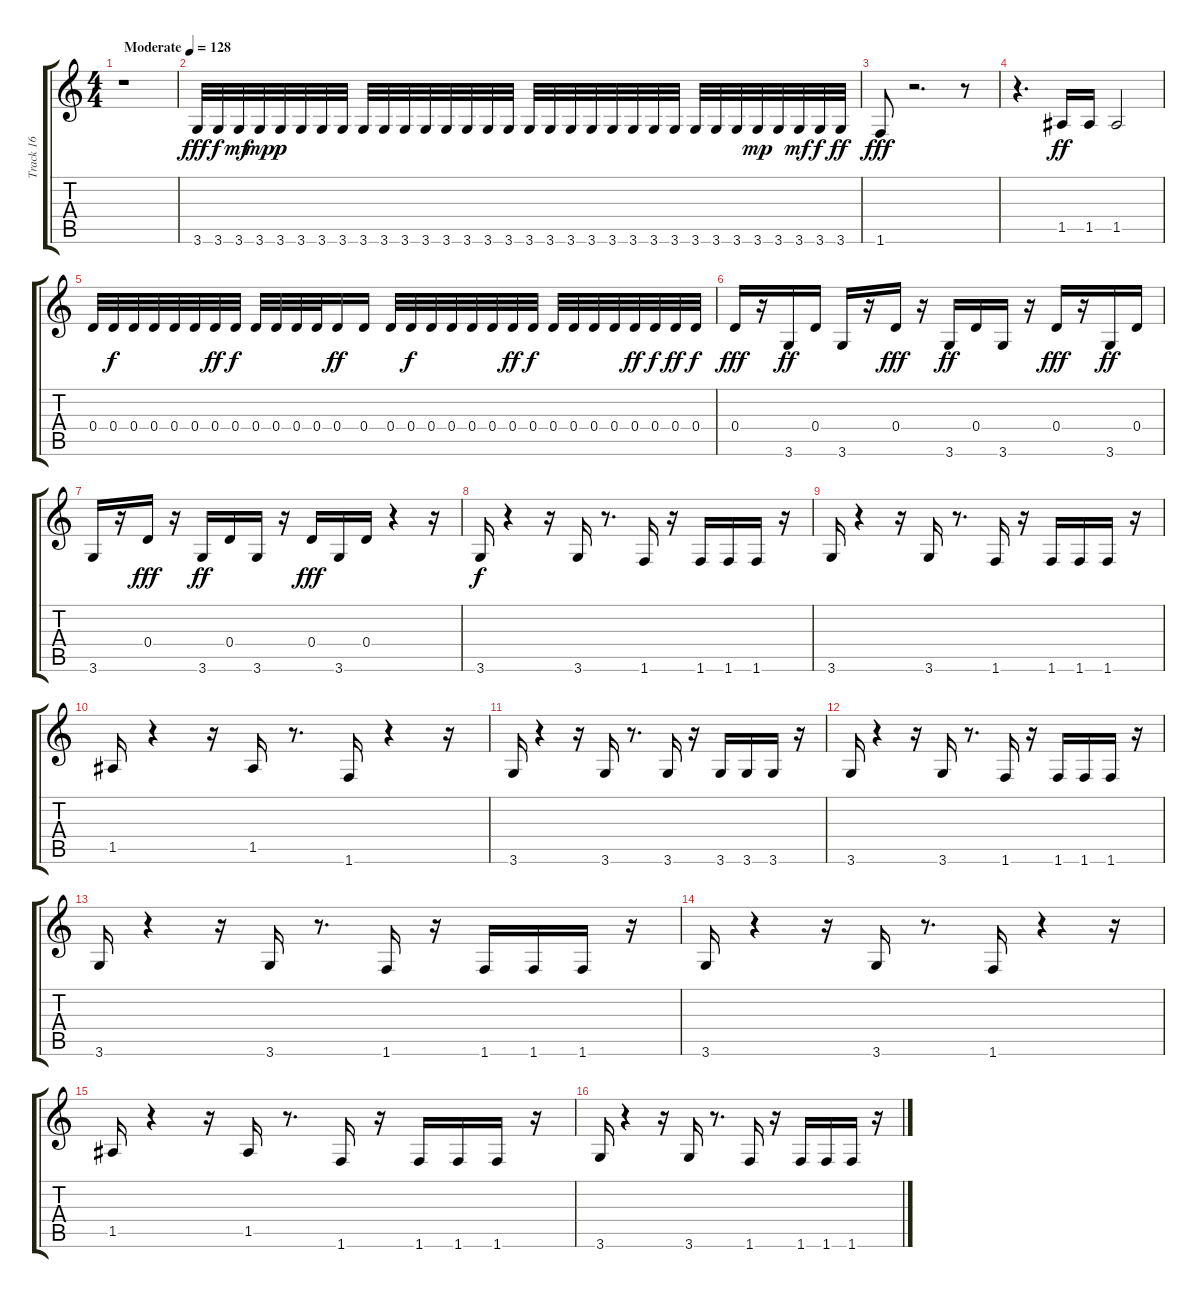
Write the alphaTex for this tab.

\track ("Track 16" "Track 16") {instrument acousticbass}
\staff {score tabs}
\tuning (E4 B3 G3 D3 A2 E2) {hide}
\ts (4 4)
\tempo (128 "Moderate")
\clef g2
\ks c
r.1{dy fff instrument acousticbass} |
3.6.32 3.6.32{dy f} 3.6.32{dy mf} 3.6.32{dy mp} 3.6.32{dy p} 3.6.32 3.6.32 3.6.32 3.6.32 3.6.32 3.6.32 3.6.32 3.6.32 3.6.32 3.6.32 3.6.32 3.6.32 3.6.32 3.6.32 3.6.32 3.6.32 3.6.32 3.6.32 3.6.32 3.6.32 3.6.32 3.6.32 3.6.32{dy mp} 3.6.32 3.6.32{dy mf} 3.6.32{dy f} 3.6.32{dy ff} |
1.6.8{dy fff} r.2{d} r.8 |
r.4{d} 1.5.16{dy ff} 1.5.16 1.5.2 |
0.4.32 0.4.32{dy f} 0.4.32 0.4.32 0.4.32 0.4.32 0.4.32{dy ff} 0.4.32{dy f} 0.4.32 0.4.32 0.4.32 0.4.32 0.4.16{dy ff} 0.4.16 0.4.32 0.4.32{dy f} 0.4.32 0.4.32 0.4.32 0.4.32 0.4.32{dy ff} 0.4.32{dy f} 0.4.32 0.4.32 0.4.32 0.4.32 0.4.32{dy ff} 0.4.32{dy f} 0.4.32{dy ff} 0.4.32{dy f} |
0.4.16{dy fff} r.16 3.6.16{dy ff} 0.4.16 3.6.16 r.16 0.4.16{dy fff} r.16 3.6.16{dy ff} 0.4.16 3.6.16 r.16 0.4.16{dy fff} r.16 3.6.16{dy ff} 0.4.16 |
3.6.16 r.16 0.4.16{dy fff} r.16 3.6.16{dy ff} 0.4.16 3.6.16 r.16 0.4.16{dy fff} 3.6.16 0.4.16 r.4 r.16 |
3.6.16{dy f} r.4 r.16 3.6.16 r.8{d} 1.6.16 r.16 1.6.16 1.6.16 1.6.16 r.16 |
3.6.16 r.4 r.16 3.6.16 r.8{d} 1.6.16 r.16 1.6.16 1.6.16 1.6.16 r.16 |
1.5.16 r.4 r.16 1.5.16 r.8{d} 1.6.16 r.4 r.16 |
3.6.16 r.4 r.16 3.6.16 r.8{d} 3.6.16 r.16 3.6.16 3.6.16 3.6.16 r.16 |
3.6.16 r.4 r.16 3.6.16 r.8{d} 1.6.16 r.16 1.6.16 1.6.16 1.6.16 r.16 |
3.6.16 r.4 r.16 3.6.16 r.8{d} 1.6.16 r.16 1.6.16 1.6.16 1.6.16 r.16 |
3.6.16 r.4 r.16 3.6.16 r.8{d} 1.6.16 r.4 r.16 |
1.5.16 r.4 r.16 1.5.16 r.8{d} 1.6.16 r.16 1.6.16 1.6.16 1.6.16 r.16 |
3.6.16 r.4 r.16 3.6.16 r.8{d} 1.6.16 r.16 1.6.16 1.6.16 1.6.16 r.16
